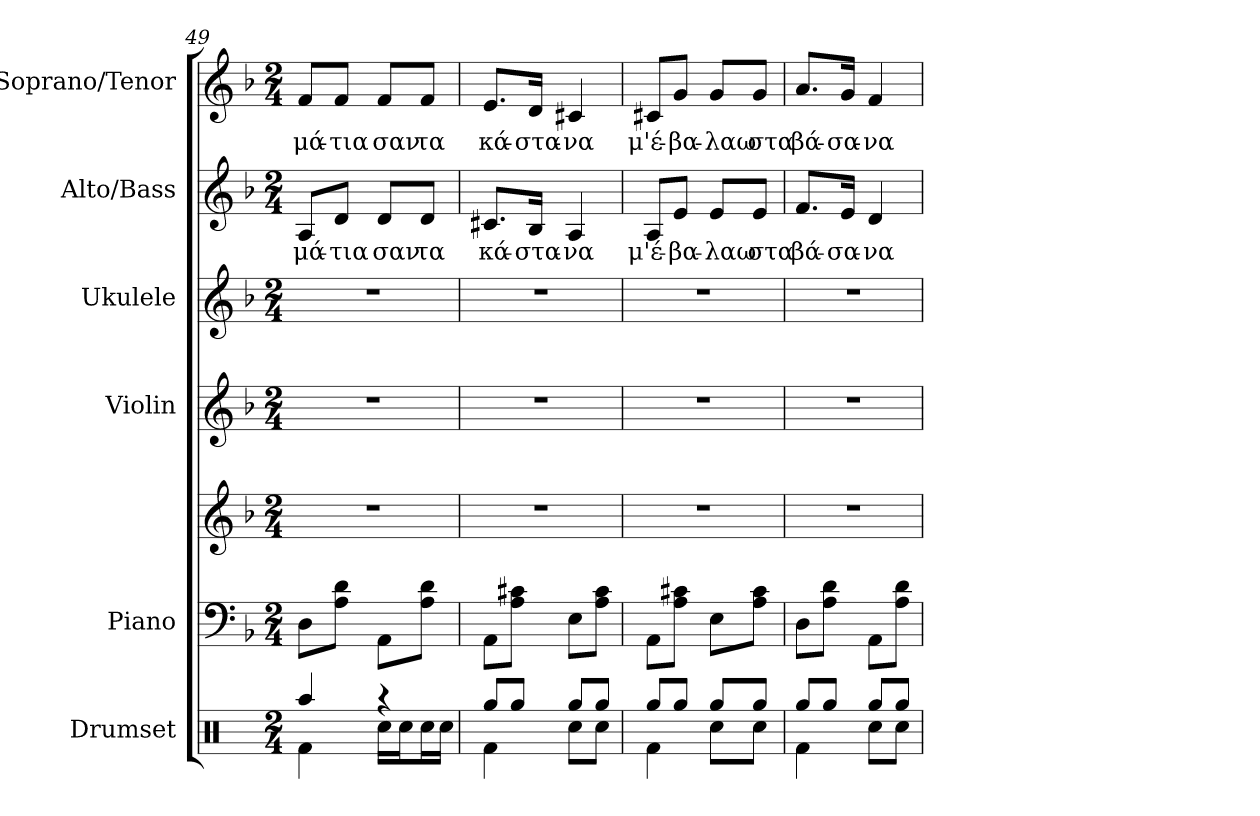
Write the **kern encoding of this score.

**kern	**kern	**kern	**kern	**kern	**kern	**text	**kern	**text
*part6	*part5	*part5	*part4	*part3	*part2	*part2	*part1	*part1
*staff7	*staff6	*staff5	*staff4	*staff3	*staff2	*staff2	*staff1	*staff1
*I"Drumset	*I"Piano	*	*I"Violin	*I"Ukulele	*I"Alto/Bass	*	*I"Soprano/Tenor	*
*I'D. Set	*I'Pno	*	*I'Vln.	*I'Uk.	*I'A/B	*	*I'S/T	*
*clefX	*clefF4	*clefG2	*clefG2	*clefG2	*clefG2	*	*clefG2	*
*k[]	*k[b-]	*k[b-]	*k[b-]	*k[b-]	*k[b-]	*	*k[b-]	*
*M2/4	*M2/4	*M2/4	*M2/4	*M2/4	*M2/4	*	*M2/4	*
=49	=49	=49	=49	=49	=49	=49	=49	=49
*^	*	*	*	*	*	*	*	*
!	!	!	!	!	!	!	!LO:LY:b	!	!LO:LY:b
4Raa/	4Rf\	8D\L	2r	2r	2r	8A/L	μά-	8f/L	μά-
!	!	!	!	!	!	!	!LO:LY:b	!	!LO:LY:b
.	.	8A\ 8d\J	.	.	.	8d/J	-τια	8f/J	-τια
!	!	!	!	!	!	!	!LO:LY:b	!	!LO:LY:b
4r	16Rcc\LL	8AA\L	.	.	.	8d/L	σαν	8f/L	σαν
.	16Rcc\J	.	.	.	.	.	.	.	.
!	!	!	!	!	!	!	!LO:LY:b	!	!LO:LY:b
.	16Rcc\L	8A\ 8d\J	.	.	.	8d/J	τα	8f/J	τα
.	16Rcc\JJ	.	.	.	.	.	.	.	.
=50	=50	=50	=50	=50	=50	=50	=50	=50	=50
!	!	!	!	!	!	!	!LO:LY:b	!	!LO:LY:b
8Rgg/L	4Rf\	8AA\L	2r	2r	2r	8.c#X/L	κά-	8.e/L	κά-
8Rgg/J	.	8A\ 8c#X\J	.	.	.	.	.	.	.
!	!	!	!	!	!	!	!LO:LY:b	!	!LO:LY:b
.	.	.	.	.	.	16B-/Jk	-στα-	16d/Jk	-στα-
!	!	!	!	!	!	!	!LO:LY:b	!	!LO:LY:b
8Rgg/L	8Rcc\L	8E\L	.	.	.	4A/	-να	4c#X/	-να
8Rgg/J	8Rcc\J	8A\ 8c#\J	.	.	.	.	.	.	.
=51	=51	=51	=51	=51	=51	=51	=51	=51	=51
!	!	!	!	!	!	!	!LO:LY:b	!	!LO:LY:b
8Rgg/L	4Rf\	8AA\L	2r	2r	2r	8A/L	μ'έ-	8c#X/L	μ'έ-
!	!	!	!	!	!	!	!LO:LY:b	!	!LO:LY:b
8Rgg/J	.	8A\ 8c#X\J	.	.	.	8e/J	-βα-	8g/J	-βα-
!	!	!	!	!	!	!	!LO:LY:b	!	!LO:LY:b
8Rgg/L	8Rcc\L	8E\L	.	.	.	8e/L	-λαω	8g/L	-λαω
!	!	!	!	!	!	!	!LO:LY:b	!	!LO:LY:b
8Rgg/J	8Rcc\J	8A\ 8c#\J	.	.	.	8e/J	στα	8g/J	στα
=52	=52	=52	=52	=52	=52	=52	=52	=52	=52
!	!	!	!	!	!	!	!LO:LY:b	!	!LO:LY:b
8Rgg/L	4Rf\	8D\L	2r	2r	2r	8.f/L	βά-	8.a/L	βά-
8Rgg/J	.	8A\ 8d\J	.	.	.	.	.	.	.
!	!	!	!	!	!	!	!LO:LY:b	!	!LO:LY:b
.	.	.	.	.	.	16e/Jk	-σα-	16g/Jk	-σα-
!	!	!	!	!	!	!	!LO:LY:b	!	!LO:LY:b
8Rgg/L	8Rcc\L	8AA\L	.	.	.	4d/	-να	4f/	-να
8Rgg/J	8Rcc\J	8A\ 8d\J	.	.	.	.	.	.	.
*v	*v	*	*	*	*	*	*	*	*
=	=	=	=	=	=	=	=	=
*-	*-	*-	*-	*-	*-	*-	*-	*-
